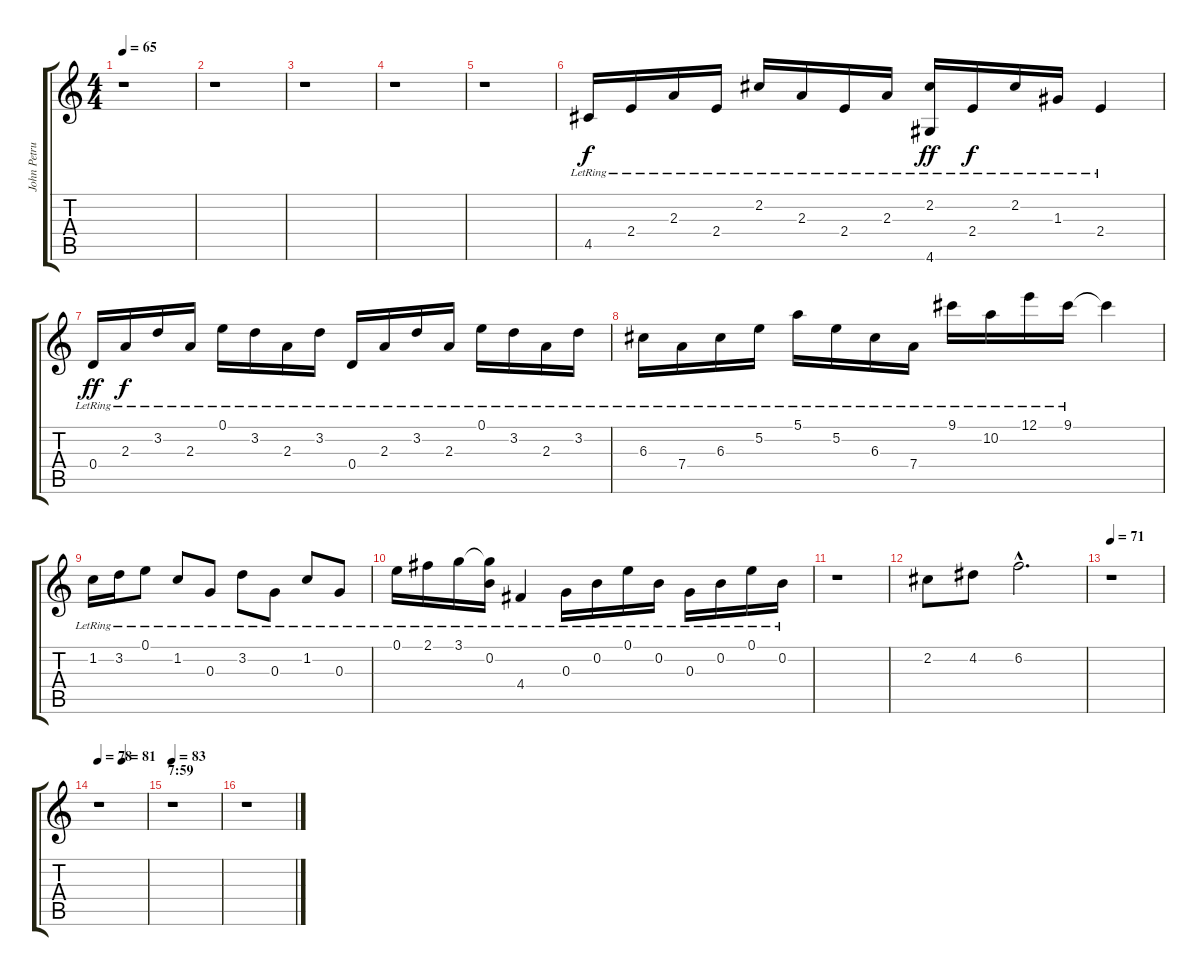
\track ("John Petrucci (6 string Acoustic)" "John Petru") {instrument acousticguitarsteel}
\staff {score tabs}
\tuning (E4 B3 G3 D3 A2 E2) {hide}
\ts (4 4)
\tempo 65
\clef g2
\ks c
r.1{dy f} |
r.1 |
r.1 |
r.1 |
r.1 |
4.5{lr}.16{volume 10 balance 8} 2.4{lr}.16 2.3{lr}.16 2.4{lr}.16 2.2{lr}.16 2.3{lr}.16 2.4{lr}.16 2.3{lr}.16 (2.2{lr} 4.6{lr}).16{dy ff} 2.4{lr}.16{dy f} 2.2{lr}.16 1.3{lr}.16 2.4{lr}.4 |
0.4{lr}.16{dy ff} 2.3{lr}.16{dy f} 3.2{lr}.16 2.3{lr}.16 0.1{lr}.16 3.2{lr}.16 2.3{lr}.16 3.2{lr}.16 0.4{lr}.16 2.3{lr}.16 3.2{lr}.16 2.3{lr}.16 0.1{lr}.16 3.2{lr}.16 2.3{lr}.16 3.2{lr}.16 |
6.3{lr}.16 7.4{lr}.16 6.3{lr}.16 5.2{lr}.16 5.1{lr}.16 5.2{lr}.16 6.3{lr}.16 7.4{lr}.16 9.1{lr}.16 10.2{lr}.16 12.1{lr}.16 9.1{lr}.16 9.1{t}.4 |
1.2{lr}.16 3.2{lr}.16 0.1{lr}.8 1.2{lr}.8 0.3{lr}.8 3.2{lr}.8 0.3{lr}.8 1.2{lr}.8 0.3{lr}.8 |
0.1{lr}.16{balance 4} 2.1{lr}.16 3.1{lr}.16 (3.1{t} 0.2{lr}).16 4.4{lr}.4{balance 8} 0.3{lr}.16{balance 12} 0.2{lr}.16 0.1{lr}.16 0.2{lr}.16 0.3{lr}.16 0.2{lr}.16 0.1{lr}.16 0.2{lr}.16 |
r.1 |
2.2.8 4.2.8 6.2{hac}.2{d} |
\tempo 71
r.1 |
\tempo 78
\tempo (81 0.5)
r.1 |
\section ("" "7:59")
\tempo 83
r.1 |
r.1
